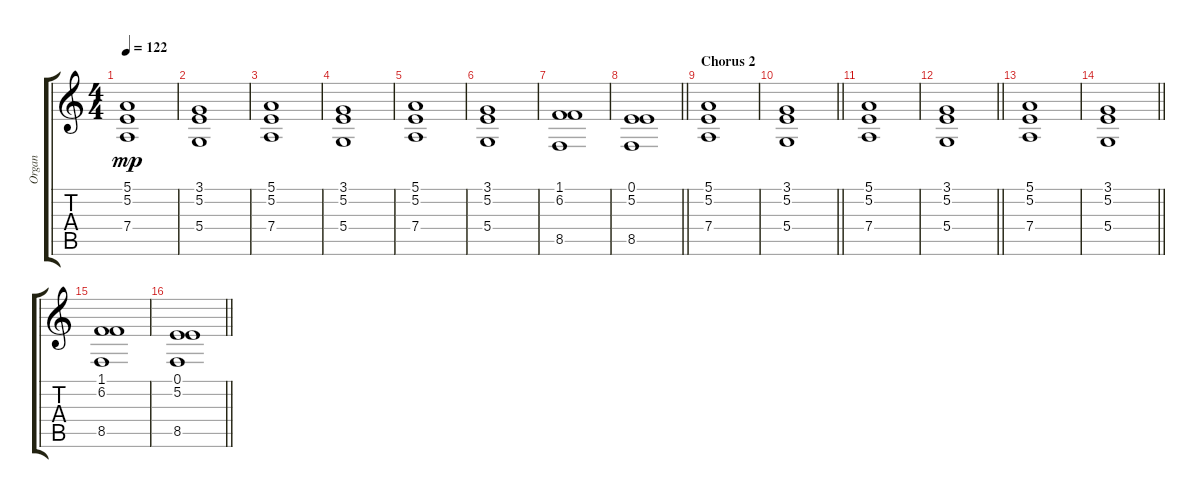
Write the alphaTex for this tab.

\track ("Organ" "Organ") {instrument reedorgan}
\staff {score tabs}
\tuning (E4 B3 G3 D3 A2 E2) {hide}
\ts (4 4)
\tempo 122
\clef g2
\ks c
(5.1 5.2 7.4).1{dy mp} |
(3.1 5.2 5.4).1 |
(5.1 5.2 7.4).1 |
(3.1 5.2 5.4).1 |
(5.1 5.2 7.4).1 |
(3.1 5.2 5.4).1 |
(1.1 6.2 8.5).1 |
\barLineRight lightlight
(0.1 5.2 8.5).1 |
\section ("" "Chorus 2")
(5.1 5.2 7.4).1 |
\barLineRight lightlight
(3.1 5.2 5.4).1 |
(5.1 5.2 7.4).1 |
\barLineRight lightlight
(3.1 5.2 5.4).1 |
(5.1 5.2 7.4).1 |
\barLineRight lightlight
(3.1 5.2 5.4).1 |
(1.1 6.2 8.5).1 |
\barLineRight lightlight
(0.1 5.2 8.5).1
